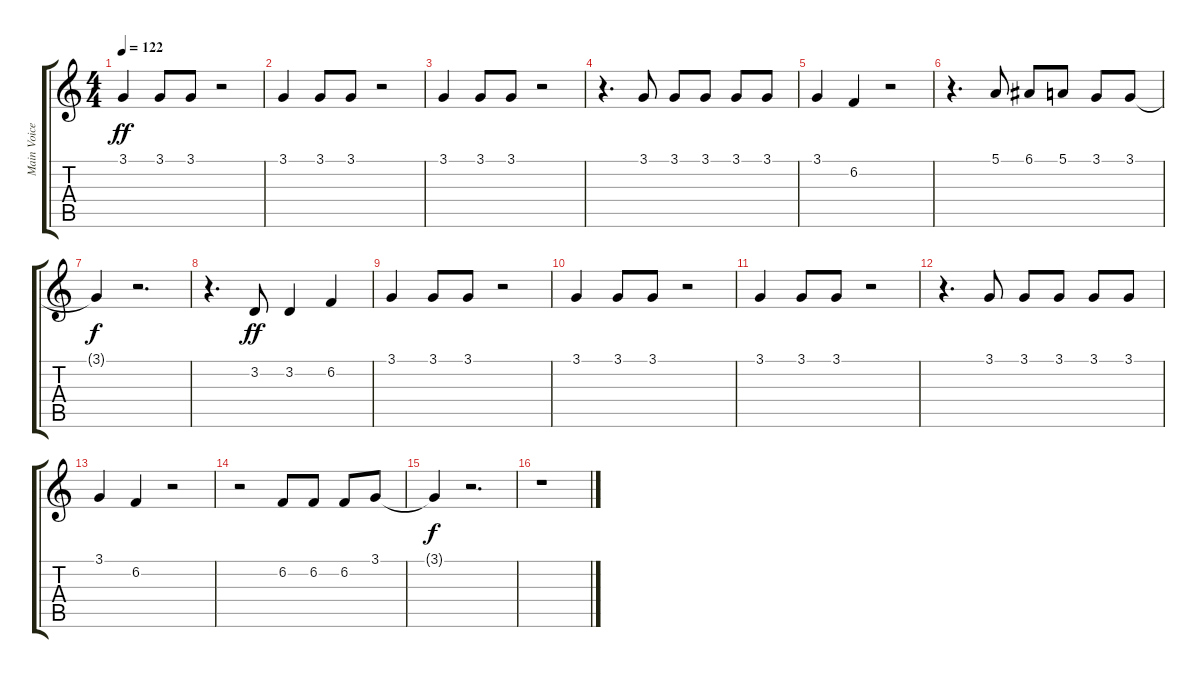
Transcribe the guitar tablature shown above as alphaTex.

\track ("Main Voice" "Main Voice") {instrument pad4choir}
\staff {score tabs}
\tuning (E4 B3 G3 D3 A2 E2) {hide}
\ts (4 4)
\tempo 122
\clef g2
\ks c
3.1.4{dy ff} 3.1.8 3.1.8 r.2 |
3.1.4 3.1.8 3.1.8 r.2 |
3.1.4 3.1.8 3.1.8 r.2 |
r.4{d} 3.1.8 3.1.8 3.1.8 3.1.8 3.1.8 |
3.1.4 6.2.4 r.2 |
r.4{d} 5.1.8 6.1.8 5.1.8 3.1.8 3.1.8 |
3.1{t}.4{dy f} r.2{d} |
r.4{d} 3.2.8{dy ff} 3.2.4 6.2.4 |
3.1.4 3.1.8 3.1.8 r.2 |
3.1.4 3.1.8 3.1.8 r.2 |
3.1.4 3.1.8 3.1.8 r.2 |
r.4{d} 3.1.8 3.1.8 3.1.8 3.1.8 3.1.8 |
3.1.4 6.2.4 r.2 |
r.2 6.2.8 6.2.8 6.2.8 3.1.8 |
3.1{t}.4{dy f} r.2{d} |
r.1
